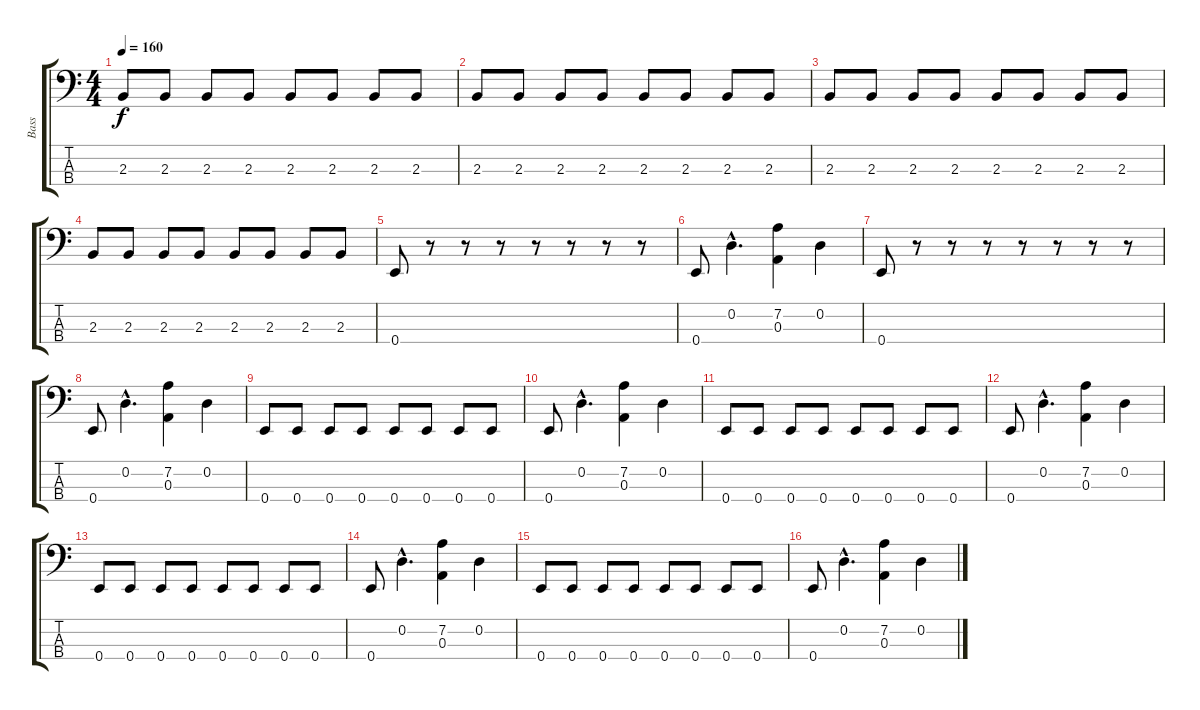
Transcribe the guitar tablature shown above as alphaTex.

\track ("Bass" "Bass") {instrument slapbass1}
\staff {score tabs}
\tuning (G2 D2 A1 E1) {hide}
\ts (4 4)
\tempo 160
\clef f4
\ks c
2.3.8{dy f} 2.3.8 2.3.8 2.3.8 2.3.8 2.3.8 2.3.8 2.3.8 |
2.3.8 2.3.8 2.3.8 2.3.8 2.3.8 2.3.8 2.3.8 2.3.8 |
2.3.8 2.3.8 2.3.8 2.3.8 2.3.8 2.3.8 2.3.8 2.3.8 |
2.3.8 2.3.8 2.3.8 2.3.8 2.3.8 2.3.8 2.3.8 2.3.8 |
0.4.8 r.8 r.8 r.8 r.8 r.8 r.8 r.8 |
0.4.8 0.2{hac}.4{d} (7.2 0.3).4 0.2.4 |
0.4.8 r.8 r.8 r.8 r.8 r.8 r.8 r.8 |
0.4.8 0.2{hac}.4{d} (7.2 0.3).4 0.2.4 |
0.4.8 0.4.8 0.4.8 0.4.8 0.4.8 0.4.8 0.4.8 0.4.8 |
0.4.8 0.2{hac}.4{d} (7.2 0.3).4 0.2.4 |
0.4.8 0.4.8 0.4.8 0.4.8 0.4.8 0.4.8 0.4.8 0.4.8 |
0.4.8 0.2{hac}.4{d} (7.2 0.3).4 0.2.4 |
0.4.8 0.4.8 0.4.8 0.4.8 0.4.8 0.4.8 0.4.8 0.4.8 |
0.4.8 0.2{hac}.4{d} (7.2 0.3).4 0.2.4 |
0.4.8 0.4.8 0.4.8 0.4.8 0.4.8 0.4.8 0.4.8 0.4.8 |
0.4.8 0.2{hac}.4{d} (7.2 0.3).4 0.2.4
